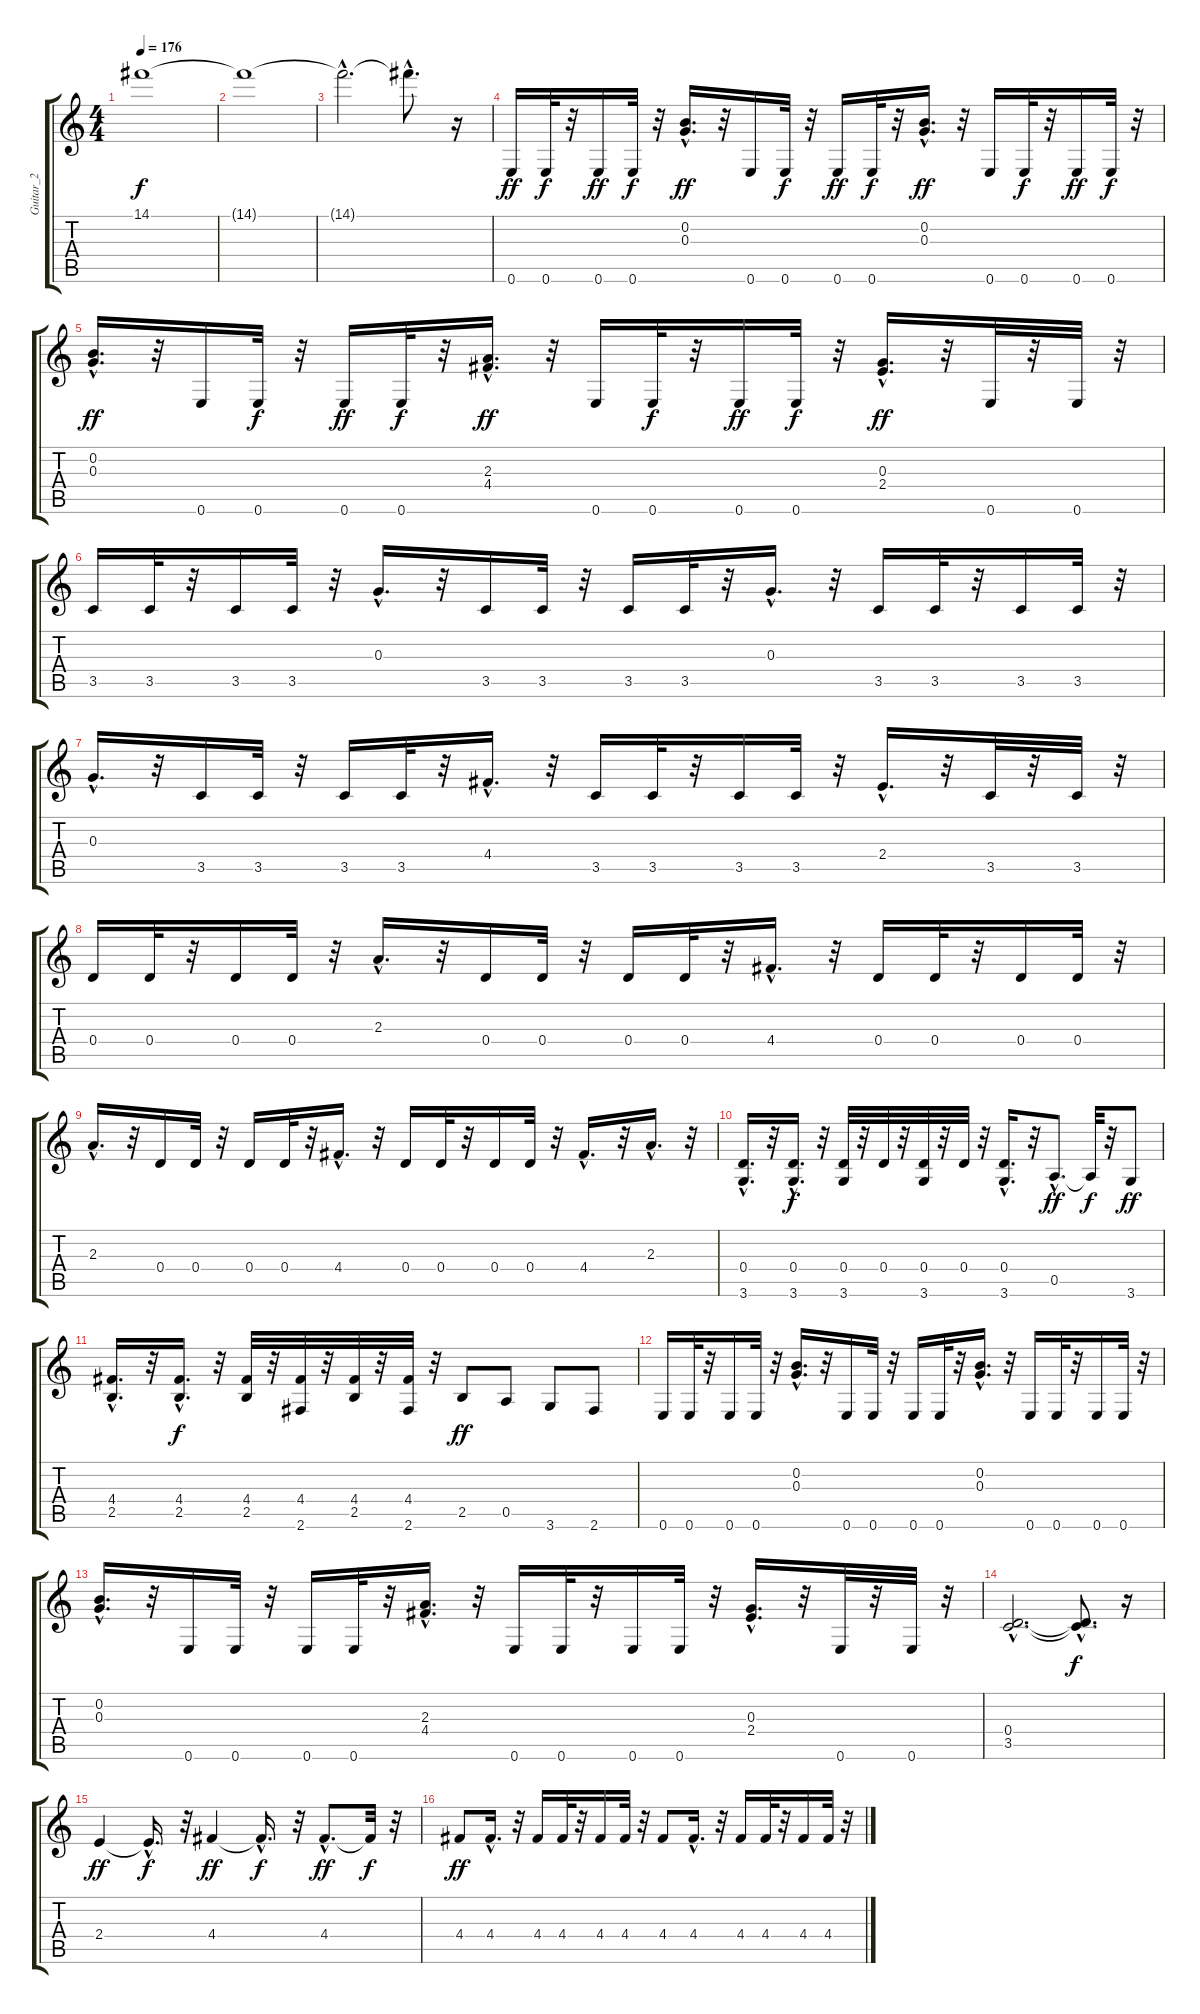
\track ("Guitar_2" "Guitar_2") {instrument acousticguitarsteel}
\staff {score tabs}
\tuning (E4 B3 G3 D3 A2 E2) {hide}
\ts (4 4)
\tempo 176
\clef g2
\ks c
14.1{t}.1{dy f} |
14.1{t}.1 |
14.1{hac t}.2{d} 14.1{hac t}.8{d} r.16 |
0.6.16{dy ff} 0.6.32{dy f} r.32 0.6.16{dy ff} 0.6.32{dy f} r.32 (0.2{hac} 0.3{hac}).16{d dy ff} r.32 0.6.16 0.6.32{dy f} r.32 0.6.16{dy ff} 0.6.32{dy f} r.32 (0.2{hac} 0.3{hac}).16{d dy ff} r.32 0.6.16 0.6.32{dy f} r.32 0.6.16{dy ff} 0.6.32{dy f} r.32 |
(0.2{hac} 0.3{hac}).16{d dy ff} r.32 0.6.16 0.6.32{dy f} r.32 0.6.16{dy ff} 0.6.32{dy f} r.32 (2.3{hac} 4.4{hac}).16{d dy ff} r.32 0.6.16 0.6.32{dy f} r.32 0.6.16{dy ff} 0.6.32{dy f} r.32 (0.3{hac} 2.4{hac}).16{d dy ff} r.32 0.6.32 r.32 0.6.32 r.32 |
3.5.16 3.5.32 r.32 3.5.16 3.5.32 r.32 0.3{hac}.16{d} r.32 3.5.16 3.5.32 r.32 3.5.16 3.5.32 r.32 0.3{hac}.16{d} r.32 3.5.16 3.5.32 r.32 3.5.16 3.5.32 r.32 |
0.3{hac}.16{d} r.32 3.5.16 3.5.32 r.32 3.5.16 3.5.32 r.32 4.4{hac}.16{d} r.32 3.5.16 3.5.32 r.32 3.5.16 3.5.32 r.32 2.4{hac}.16{d} r.32 3.5.32 r.32 3.5.32 r.32 |
0.4.16 0.4.32 r.32 0.4.16 0.4.32 r.32 2.3{hac}.16{d} r.32 0.4.16 0.4.32 r.32 0.4.16 0.4.32 r.32 4.4{hac}.16{d} r.32 0.4.16 0.4.32 r.32 0.4.16 0.4.32 r.32 |
2.3{hac}.16{d} r.32 0.4.16 0.4.32 r.32 0.4.16 0.4.32 r.32 4.4{hac}.16{d} r.32 0.4.16 0.4.32 r.32 0.4.16 0.4.32 r.32 4.4{hac}.16{d} r.32 2.3{hac}.16{d} r.32 |
(0.4{hac} 3.6{hac}).16{d} r.32 (0.4{hac} 3.6{hac}).16{d dy f} r.32 (0.4 3.6).32 r.32 0.4.32 r.32 (0.4 3.6).32 r.32 0.4.32 r.32 (0.4{hac} 3.6{hac}).16{d} r.32 0.5{hac}.8{d dy ff} 0.5{t}.32{dy f} r.32 3.6.8{dy ff} |
(4.4{hac} 2.5{hac}).16{d} r.32 (4.4{hac} 2.5{hac}).16{d dy f} r.32 (4.4 2.5).32 r.32 (4.4 2.6).32 r.32 (4.4 2.5).32 r.32 (4.4 2.6).32 r.32 2.5.8{dy ff} 0.5.8 3.6.8 2.6.8 |
0.6.16 0.6.32 r.32 0.6.16 0.6.32 r.32 (0.2{hac} 0.3{hac}).16{d} r.32 0.6.16 0.6.32 r.32 0.6.16 0.6.32 r.32 (0.2{hac} 0.3{hac}).16{d} r.32 0.6.16 0.6.32 r.32 0.6.16 0.6.32 r.32 |
(0.2{hac} 0.3{hac}).16{d} r.32 0.6.16 0.6.32 r.32 0.6.16 0.6.32 r.32 (2.3{hac} 4.4{hac}).16{d} r.32 0.6.16 0.6.32 r.32 0.6.16 0.6.32 r.32 (0.3{hac} 2.4{hac}).16{d} r.32 0.6.32 r.32 0.6.32 r.32 |
(0.4{hac} 3.5{hac}).2{d} (0.4{hac t} 3.5{hac t}).8{d dy f} r.16 |
2.4.4{dy ff} 2.4{hac t}.16{d dy f} r.32 4.4.4{dy ff} 4.4{hac t}.16{d dy f} r.32 4.4{hac}.8{d dy ff} 4.4{t}.32{dy f} r.32 |
4.4.8{dy ff} 4.4{hac}.16{d} r.32 4.4.16 4.4.32 r.32 4.4.16 4.4.32 r.32 4.4.8 4.4{hac}.16{d} r.32 4.4.16 4.4.32 r.32 4.4.16 4.4.32 r.32
